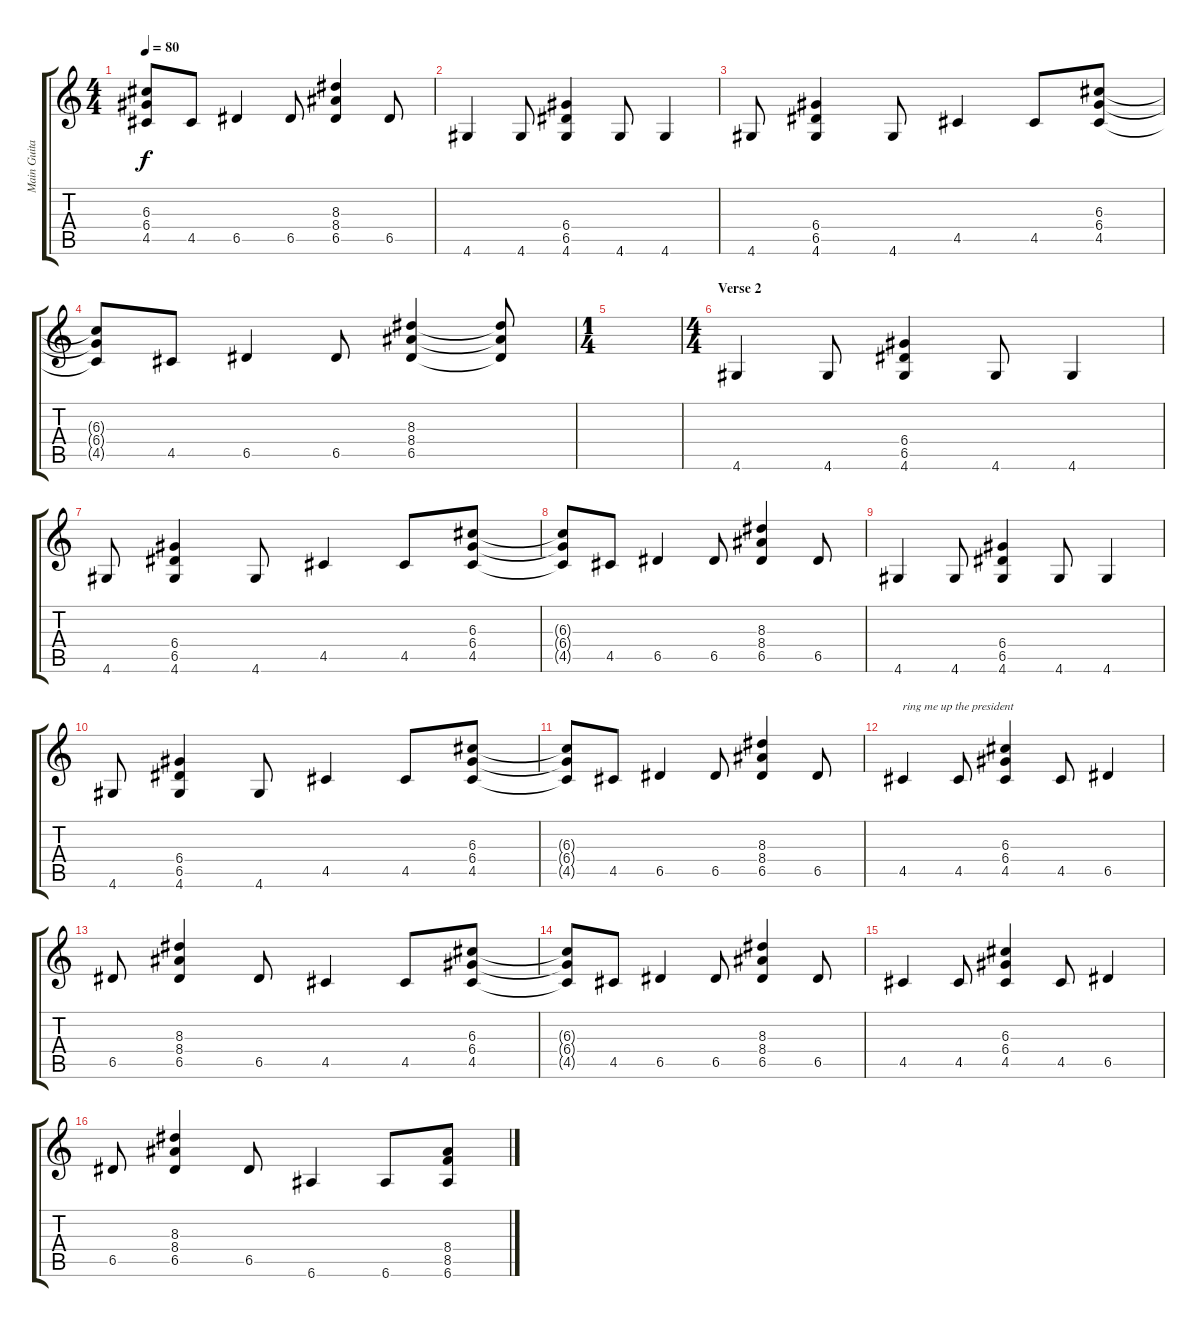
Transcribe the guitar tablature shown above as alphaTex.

\track ("Main Guitar" "Main Guita") {instrument acousticguitarnylon}
\staff {score tabs}
\tuning (E4 B3 G3 D3 A2 E2) {hide}
\ts (4 4)
\tempo 80
\clef g2
\ks c
(6.3{t} 6.4{t} 4.5{t}).8{dy f} 4.5.8 6.5.4 6.5.8 (8.3 8.4 6.5).4 6.5.8 |
4.6.4 4.6.8 (6.4 6.5 4.6).4 4.6.8 4.6.4 |
4.6.8 (6.4 6.5 4.6).4 4.6.8 4.5.4 4.5.8 (6.3 6.4 4.5).8 |
(6.3{t} 6.4{t} 4.5{t}).8 4.5.8 6.5.4 6.5.8 (8.3 8.4 6.5).4 (8.3{t} 8.4{t} 6.5{t}).8 |
\ts (1 4)
|
\ts (4 4)
\section ("" "Verse 2")
4.6.4 4.6.8 (6.4 6.5 4.6).4 4.6.8 4.6.4 |
4.6.8 (6.4 6.5 4.6).4 4.6.8 4.5.4 4.5.8 (6.3 6.4 4.5).8 |
(6.3{t} 6.4{t} 4.5{t}).8 4.5.8 6.5.4 6.5.8 (8.3 8.4 6.5).4 6.5.8 |
4.6.4 4.6.8 (6.4 6.5 4.6).4 4.6.8 4.6.4 |
4.6.8 (6.4 6.5 4.6).4 4.6.8 4.5.4 4.5.8 (6.3 6.4 4.5).8 |
(6.3{t} 6.4{t} 4.5{t}).8 4.5.8 6.5.4 6.5.8 (8.3 8.4 6.5).4 6.5.8 |
4.5.4{txt "ring me up the president"} 4.5.8 (6.3 6.4 4.5).4 4.5.8 6.5.4 |
6.5.8 (8.3 8.4 6.5).4 6.5.8 4.5.4 4.5.8 (6.3 6.4 4.5).8 |
(6.3{t} 6.4{t} 4.5{t}).8 4.5.8 6.5.4 6.5.8 (8.3 8.4 6.5).4 6.5.8 |
4.5.4 4.5.8 (6.3 6.4 4.5).4 4.5.8 6.5.4 |
6.5.8 (8.3 8.4 6.5).4 6.5.8 6.6.4 6.6.8 (8.4 8.5 6.6).8
